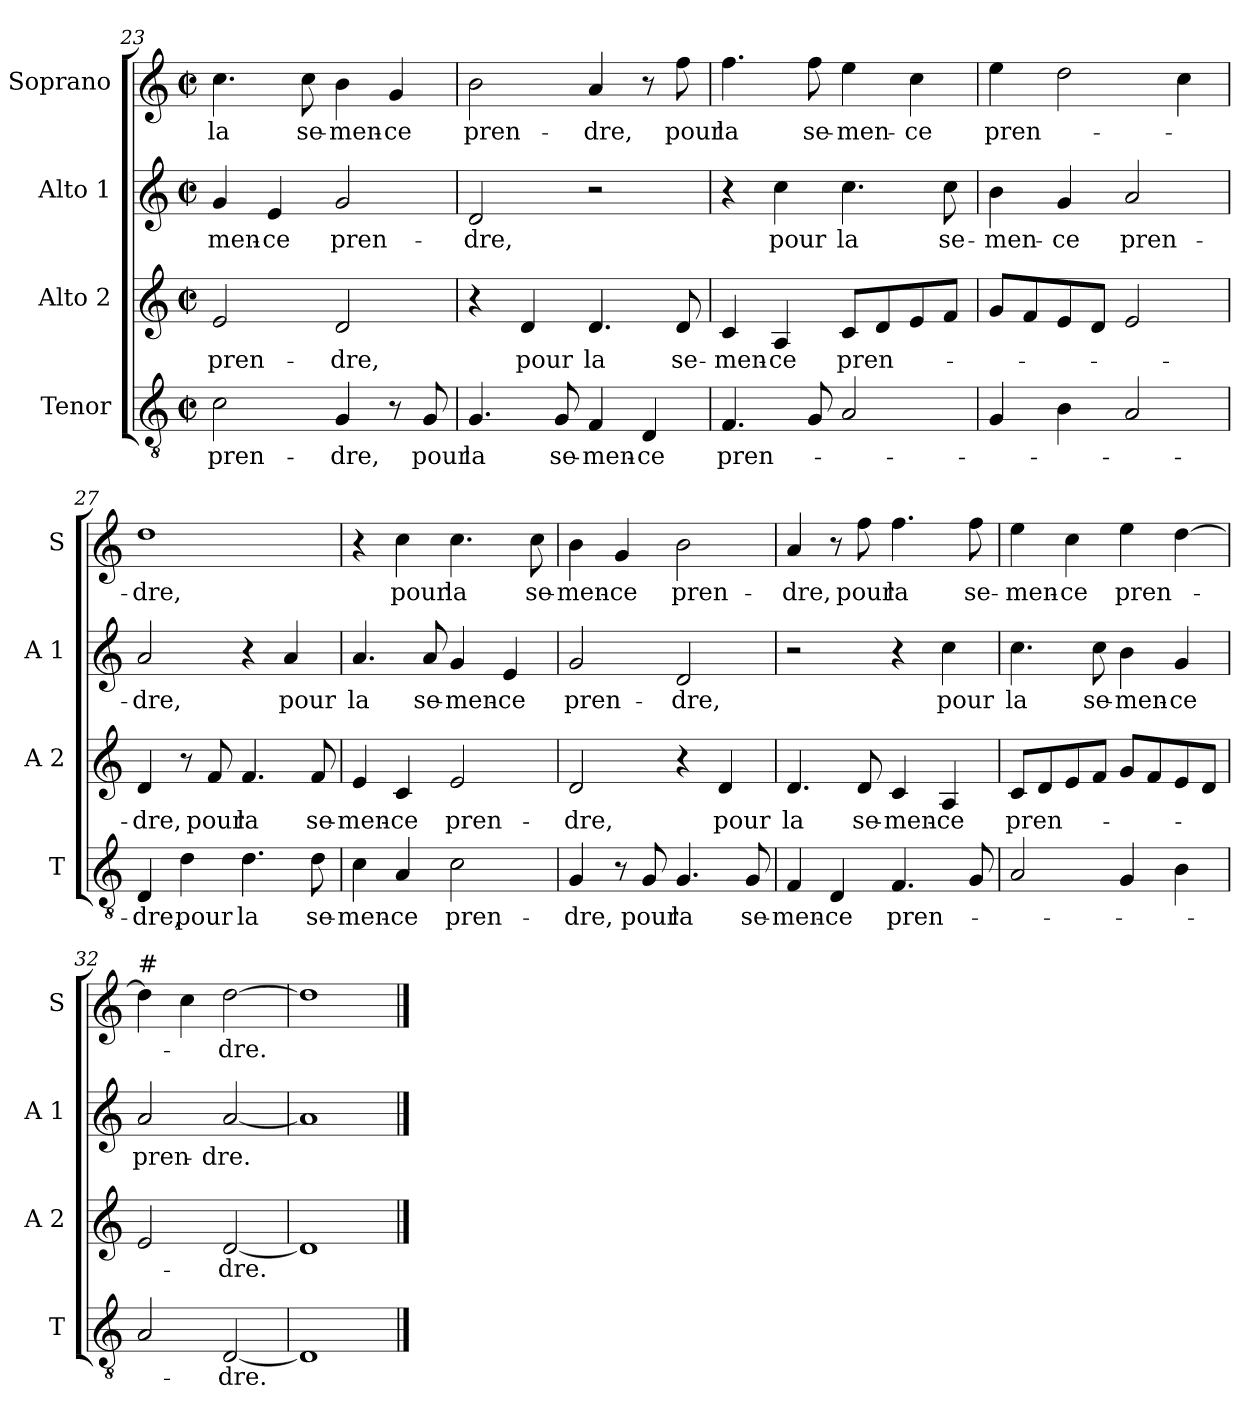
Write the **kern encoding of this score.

**kern	**text	**kern	**text	**kern	**text	**kern	**text
*part4	*part4	*part3	*part3	*part2	*part2	*part1	*part1
*staff4	*staff4	*staff3	*staff3	*staff2	*staff2	*staff1	*staff1
*I"Tenor	*	*I"Alto 2	*	*I"Alto 1	*	*I"Soprano	*
*I'T	*	*I'A 2	*	*I'A 1	*	*I'S	*
*clefGv2	*	*clefG2	*	*clefG2	*	*clefG2	*
*k[]	*	*k[]	*	*k[]	*	*k[]	*
*C:	*	*C:	*	*C:	*	*C:	*
*M2/2	*	*M2/2	*	*M2/2	*	*M2/2	*
*met(c|)	*	*met(c|)	*	*met(c|)	*	*met(c|)	*
=23	=23	=23	=23	=23	=23	=23	=23
!	!LO:LY:b	!	!LO:LY:b	!	!LO:LY:b	!	!LO:LY:b
2c\	pren-	2e/	pren-	4g/	-men-	4.cc\	la
!	!	!	!	!	!LO:LY:b	!	!
.	.	.	.	4e/	-ce	.	.
!	!	!	!	!	!	!	!LO:LY:b
.	.	.	.	.	.	8cc\	se-
!	!LO:LY:b	!	!LO:LY:b	!	!LO:LY:b	!	!LO:LY:b
4G/	-dre,	2d/	-dre,	2g/	pren-	4b\	-men-
!	!	!	!	!	!	!	!LO:LY:b
8r	.	.	.	.	.	4g/	-ce
!	!LO:LY:b	!	!	!	!	!	!
8G/	pour	.	.	.	.	.	.
!!LO:PB:g=z
=24	=24	=24	=24	=24	=24	=24	=24
!	!LO:LY:b	!	!	!	!LO:LY:b	!	!LO:LY:b
4.G/	la	4r	.	2d/	-dre,	2b\	pren-
!	!	!	!LO:LY:b	!	!	!	!
.	.	4d/	pour	.	.	.	.
!	!LO:LY:b	!	!	!	!	!	!
8G/	se-	.	.	.	.	.	.
!	!LO:LY:b	!	!LO:LY:b	!	!	!	!LO:LY:b
4F/	-men-	4.d/	la	2r	.	4a/	-dre,
!	!LO:LY:b	!	!	!	!	!	!
4D/	-ce	.	.	.	.	8r	.
!	!	!	!LO:LY:b	!	!	!	!LO:LY:b
.	.	8d/	se-	.	.	8ff\	pour
=25	=25	=25	=25	=25	=25	=25	=25
!	!LO:LY:b	!	!LO:LY:b	!	!	!	!LO:LY:b
4.F/	pren-	4c/	-men-	4r	.	4.ff\	la
!	!	!	!LO:LY:b	!	!LO:LY:b	!	!
.	.	4A/	-ce	4cc\	pour	.	.
!	!	!	!	!	!	!	!LO:LY:b
8G/	.	.	.	.	.	8ff\	se-
!	!	!	!LO:LY:b	!	!LO:LY:b	!	!LO:LY:b
2A/	.	8c/L	pren-	4.cc\	la	4ee\	-men-
.	.	8d/	.	.	.	.	.
!	!	!	!	!	!	!	!LO:LY:b
.	.	8e/	.	.	.	4cc\	-ce
!	!	!	!	!	!LO:LY:b	!	!
.	.	8f/J	.	8cc\	se-	.	.
=26	=26	=26	=26	=26	=26	=26	=26
!	!	!	!	!	!LO:LY:b	!	!LO:LY:b
4G/	.	8g/L	.	4b\	-men-	4ee\	pren-
.	.	8f/	.	.	.	.	.
!	!	!	!	!	!LO:LY:b	!	!
4B\	.	8e/	.	4g/	-ce	2dd\	.
.	.	8d/J	.	.	.	.	.
!	!	!	!	!	!LO:LY:b	!	!
2A/	.	2e/	.	2a/	pren-	.	.
.	.	.	.	.	.	4cc\	.
=27	=27	=27	=27	=27	=27	=27	=27
!	!LO:LY:b	!	!LO:LY:b	!	!LO:LY:b	!	!LO:LY:b
4D/	-dre,	4d/	-dre,	2a/	-dre,	1dd	-dre,
!	!LO:LY:b	!	!	!	!	!	!
4d\	pour	8r	.	.	.	.	.
!	!	!	!LO:LY:b	!	!	!	!
.	.	8f/	pour	.	.	.	.
!	!LO:LY:b	!	!LO:LY:b	!	!	!	!
4.d\	la	4.f/	la	4r	.	.	.
!	!	!	!	!	!LO:LY:b	!	!
.	.	.	.	4a/	pour	.	.
!	!LO:LY:b	!	!LO:LY:b	!	!	!	!
8d\	se-	8f/	se-	.	.	.	.
=28	=28	=28	=28	=28	=28	=28	=28
!	!LO:LY:b	!	!LO:LY:b	!	!LO:LY:b	!	!
4c\	-men-	4e/	-men-	4.a/	la	4r	.
!	!LO:LY:b	!	!LO:LY:b	!	!	!	!LO:LY:b
4A/	-ce	4c/	-ce	.	.	4cc\	pour
!	!	!	!	!	!LO:LY:b	!	!
.	.	.	.	8a/	se-	.	.
!	!LO:LY:b	!	!LO:LY:b	!	!LO:LY:b	!	!LO:LY:b
2c\	pren-	2e/	pren-	4g/	-men-	4.cc\	la
!	!	!	!	!	!LO:LY:b	!	!
.	.	.	.	4e/	-ce	.	.
!	!	!	!	!	!	!	!LO:LY:b
.	.	.	.	.	.	8cc\	se-
!!LO:LB:g=z
=29	=29	=29	=29	=29	=29	=29	=29
!	!LO:LY:b	!	!LO:LY:b	!	!LO:LY:b	!	!LO:LY:b
4G/	-dre,	2d/	-dre,	2g/	pren-	4b\	-men-
!	!	!	!	!	!	!	!LO:LY:b
8r	.	.	.	.	.	4g/	-ce
!	!LO:LY:b	!	!	!	!	!	!
8G/	pour	.	.	.	.	.	.
!	!LO:LY:b	!	!	!	!LO:LY:b	!	!LO:LY:b
4.G/	la	4r	.	2d/	-dre,	2b\	pren-
!	!	!	!LO:LY:b	!	!	!	!
.	.	4d/	pour	.	.	.	.
!	!LO:LY:b	!	!	!	!	!	!
8G/	se-	.	.	.	.	.	.
=30	=30	=30	=30	=30	=30	=30	=30
!	!LO:LY:b	!	!LO:LY:b	!	!	!	!LO:LY:b
4F/	-men-	4.d/	la	2r	.	4a/	-dre,
!	!LO:LY:b	!	!	!	!	!	!
4D/	-ce	.	.	.	.	8r	.
!	!	!	!LO:LY:b	!	!	!	!LO:LY:b
.	.	8d/	se-	.	.	8ff\	pour
!	!LO:LY:b	!	!LO:LY:b	!	!	!	!LO:LY:b
4.F/	pren-	4c/	-men-	4r	.	4.ff\	la
!	!	!	!LO:LY:b	!	!LO:LY:b	!	!
.	.	4A/	-ce	4cc\	pour	.	.
!	!	!	!	!	!	!	!LO:LY:b
8G/	.	.	.	.	.	8ff\	se-
=31	=31	=31	=31	=31	=31	=31	=31
!	!	!	!LO:LY:b	!	!LO:LY:b	!	!LO:LY:b
2A/	.	8c/L	pren-	4.cc\	la	4ee\	-men-
.	.	8d/	.	.	.	.	.
!	!	!	!	!	!	!	!LO:LY:b
.	.	8e/	.	.	.	4cc\	-ce
!	!	!	!	!	!LO:LY:b	!	!
.	.	8f/J	.	8cc\	se-	.	.
!	!	!	!	!	!LO:LY:b	!	!LO:LY:b
4G/	.	8g/L	.	4b\	-men-	4ee\	pren-
.	.	8f/	.	.	.	.	.
!	!	!	!	!	!LO:LY:b	!	!
4B\	.	8e/	.	4g/	-ce	[4dd\	.
.	.	8d/J	.	.	.	.	.
=32	=32	=32	=32	=32	=32	=32	=32
!	!	!	!	!	!	!LO:TX:a:t=#	!
!	!	!	!	!	!LO:LY:b	!	!
2A/	.	2e/	.	2a/	pren-	4dd\]	.
.	.	.	.	.	.	4cc\	.
!	!LO:LY:b	!	!LO:LY:b	!	!LO:LY:b	!	!LO:LY:b
[2D/	-dre.	[2d/	-dre.	[2a/	-dre.	[2dd\	-dre.
=33	=33	=33	=33	=33	=33	=33	=33
1D]	.	1d]	.	1a]	.	1dd]	.
==	==	==	==	==	==	==	==
*-	*-	*-	*-	*-	*-	*-	*-
